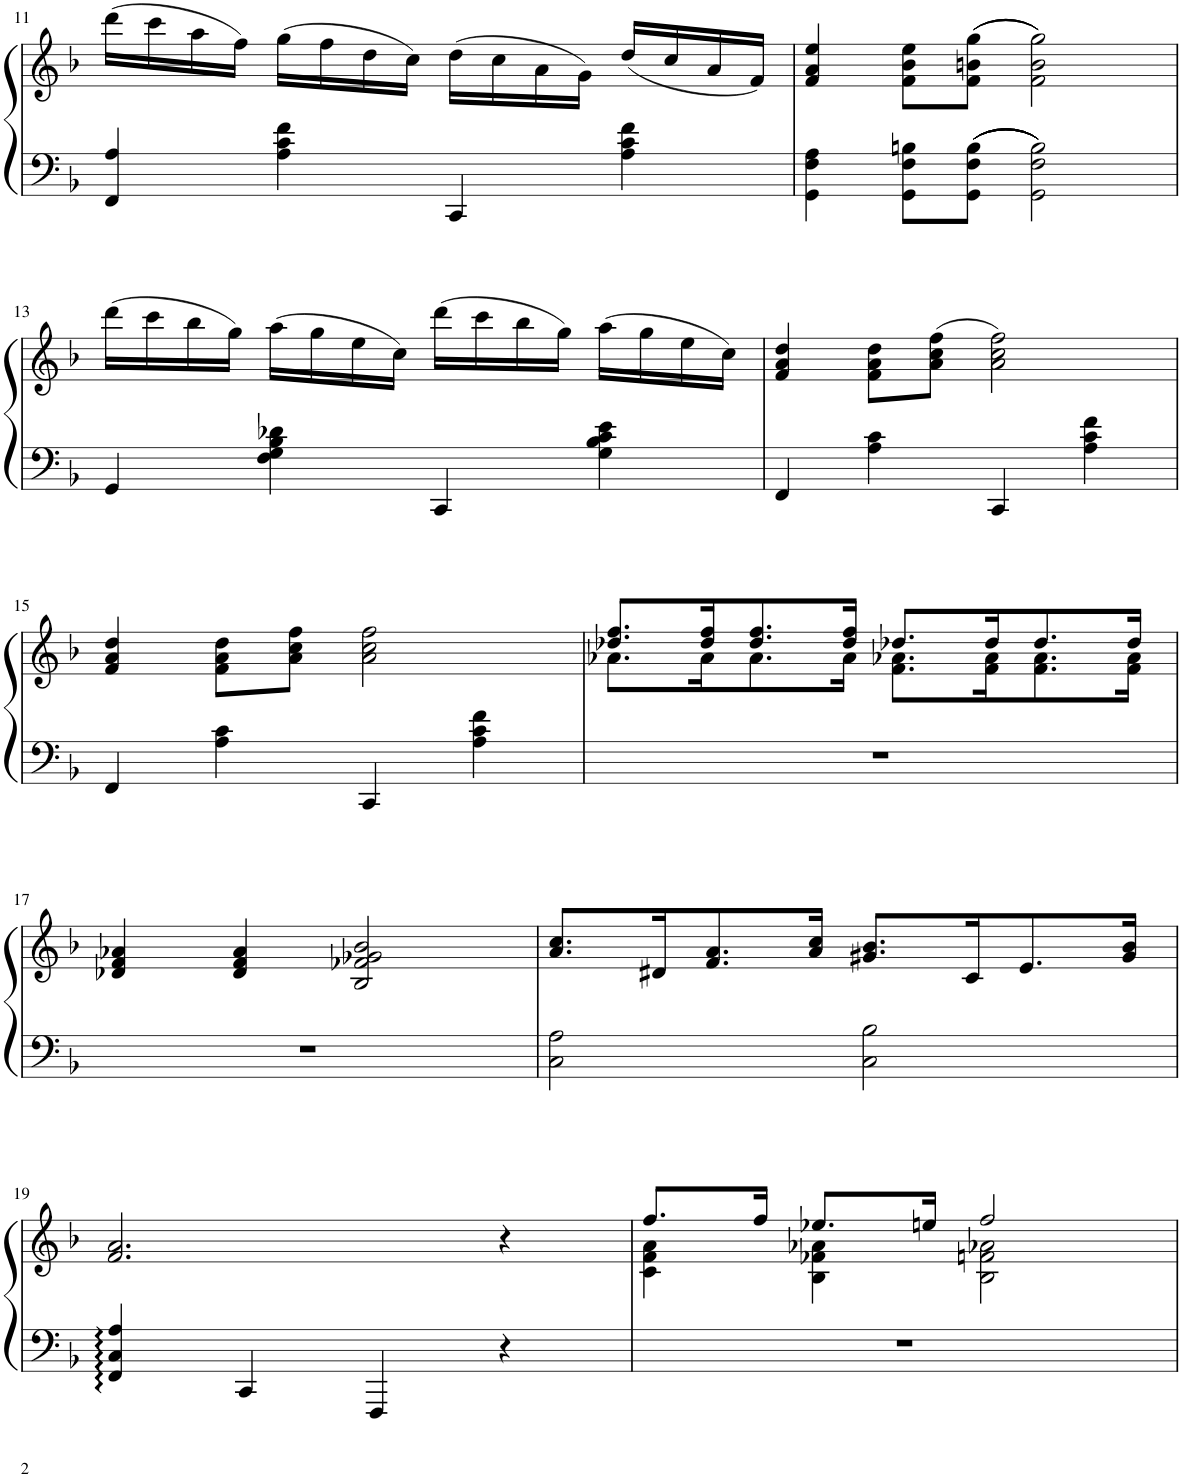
**kern	**kern
*part1	*part1
*staff2	*staff1
*I"Piano	*
*I'Pno.	*
!!LO:PB:g=z
*clefF4	*clefG2
*k[b-]	*k[b-]
*M2/2	*M2/2
*met(c|)	*met(c|)
=11	=11
4FF/ 4A/	(16ddd\LL
.	16ccc\
.	16aa\
.	16ff\JJ)
4A\ 4c\ 4f\	(16gg\LL
.	16ff\
.	16dd\
.	16cc\JJ)
4CC/	(16dd\LL
.	16cc\
.	16a\
.	16g\JJ)
4A\ 4c\ 4f\	(16dd/LL
.	16cc/
.	16a/
.	16f/JJ)
=12	=12
4GG\ 4F\ 4A\	4f/ 4a/ 4ee/
8GG\ 8F\ 8Bn\L	8f\ 8b-\ 8ee\L
8GG\ 8F\ 8B\J	(((8f\ 8bn\ 8gg\J
2GG\ 2F\ 2B\	2f\ 2b\ 2gg\)))
!!LO:LB:g=z
=13	=13
4GG/	(16ddd\LL
.	16ccc\
.	16bb-\
.	16gg\JJ)
4F\ 4G\ 4B-\ 4d-X\	(16aa\LL
.	16gg\
.	16ee\
.	16cc\JJ)
4CC/	(16ddd\LL
.	16ccc\
.	16bb-\
.	16gg\JJ)
4G\ 4B-\ 4c\ 4e\	(16aa\LL
.	16gg\
.	16ee\
.	16cc\JJ)
=14	=14
4FF/	4f/ 4a/ 4dd/
4A\ 4c\	8f\ 8a\ 8dd\L
.	(8a\ 8cc\ 8ff\J
4CC/	2a\ 2cc\ 2ff\)
4A\ 4c\ 4f\	.
!!LO:LB:g=z
=15	=15
4FF/	4f/ 4a/ 4dd/
4A\ 4c\	8f\ 8a\ 8dd\L
.	8a\ 8cc\ 8ff\J
4CC/	2a\ 2cc\ 2ff\
4A\ 4c\ 4f\	.
=16	=16
*	*^
1r	8.dd-X/ 8.ff/L	8.a-X\L
.	16dd-/ 16ff/K	16a-\K
.	8.dd-/ 8.ff/	8.a-\
.	16dd-/ 16ff/Jk	16a-\Jk
.	8.dd-X/L	8.f\ 8.a-X\L
.	16dd-/K	16f\ 16a-\K
.	8.dd-/	8.f\ 8.a-\
.	16dd-/Jk	16f\ 16a-\Jk
*	*v	*v
!!LO:LB:g=z
=17	=17
1r	4d-X/ 4f/ 4a-X/
.	4d-/ 4f/ 4a-/
.	2B-/ 2f-X/ 2g-X/ 2b-/
=18	=18
2C\ 2A\	8.a/ 8.cc/L
.	16d#X/K
.	8.f/ 8.a/
.	16a/ 16cc/Jk
2C\ 2B-\	8.g#X/ 8.b-/L
.	16c/K
.	8.e/
.	16g#/ 16b-/Jk
!!LO:LB:g=z
=19	=19
4FF/ 4C/ 4A/	2.f/ 2.a/
4CC/	.
4FFF/	.
4r	4r
=20	=20
*	*^
1r	8.ff/L	4c\ 4f\ 4a\
.	16ff/Jk	.
.	8.ee-X/L	4B-\ 4f-X\ 4a-X\
.	16een/Jk	.
.	2ff/	2B-\ 2fn\ 2a-X\
*	*v	*v
=	=
*-	*-
